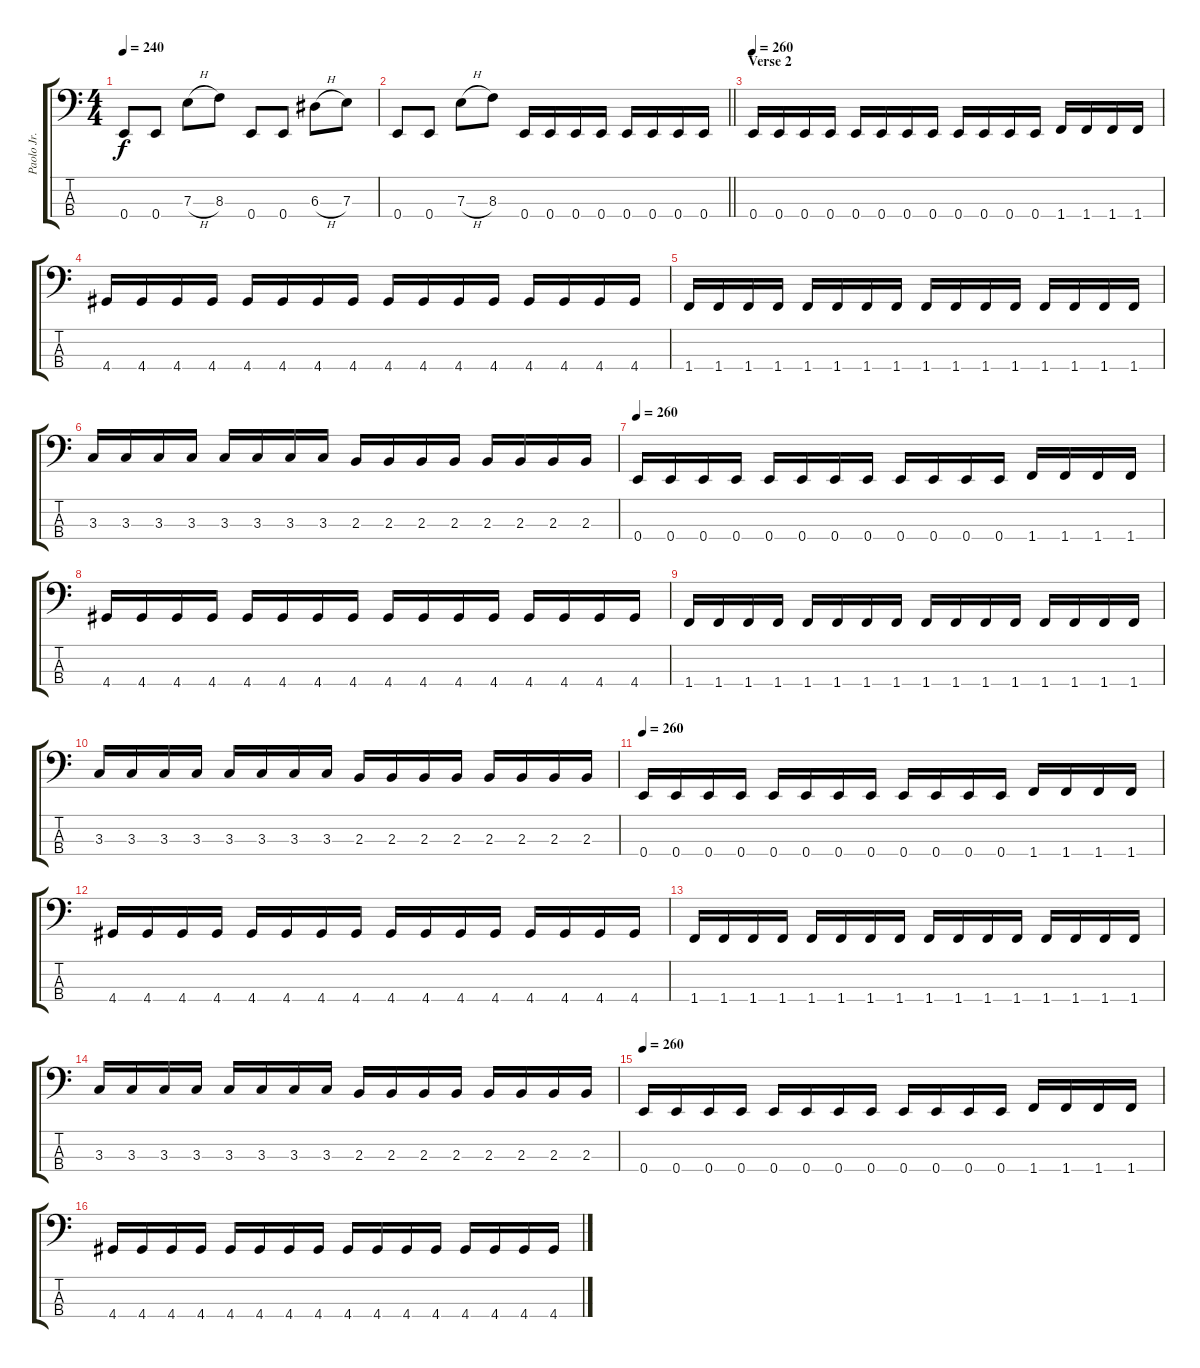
\track ("Paolo Jr." "Paolo Jr.") {instrument electricbasspick}
\staff {score tabs}
\tuning (G2 D2 A1 E1) {hide}
\ts (4 4)
\tempo 240
\clef f4
\ks c
0.4.8{dy f} 0.4.8 7.3{h}.8 8.3.8 0.4.8 0.4.8 6.3{h}.8 7.3.8 |
\barLineRight lightlight
0.4.8 0.4.8 7.3{h}.8 8.3.8 0.4.16 0.4.16 0.4.16 0.4.16 0.4.16 0.4.16 0.4.16 0.4.16 |
\section ("" "Verse 2")
\tempo 260
0.4.16 0.4.16 0.4.16 0.4.16 0.4.16 0.4.16 0.4.16 0.4.16 0.4.16 0.4.16 0.4.16 0.4.16 1.4.16 1.4.16 1.4.16 1.4.16 |
4.4.16 4.4.16 4.4.16 4.4.16 4.4.16 4.4.16 4.4.16 4.4.16 4.4.16 4.4.16 4.4.16 4.4.16 4.4.16 4.4.16 4.4.16 4.4.16 |
1.4.16 1.4.16 1.4.16 1.4.16 1.4.16 1.4.16 1.4.16 1.4.16 1.4.16 1.4.16 1.4.16 1.4.16 1.4.16 1.4.16 1.4.16 1.4.16 |
3.3.16 3.3.16 3.3.16 3.3.16 3.3.16 3.3.16 3.3.16 3.3.16 2.3.16 2.3.16 2.3.16 2.3.16 2.3.16 2.3.16 2.3.16 2.3.16 |
\tempo 260
0.4.16 0.4.16 0.4.16 0.4.16 0.4.16 0.4.16 0.4.16 0.4.16 0.4.16 0.4.16 0.4.16 0.4.16 1.4.16 1.4.16 1.4.16 1.4.16 |
4.4.16 4.4.16 4.4.16 4.4.16 4.4.16 4.4.16 4.4.16 4.4.16 4.4.16 4.4.16 4.4.16 4.4.16 4.4.16 4.4.16 4.4.16 4.4.16 |
1.4.16 1.4.16 1.4.16 1.4.16 1.4.16 1.4.16 1.4.16 1.4.16 1.4.16 1.4.16 1.4.16 1.4.16 1.4.16 1.4.16 1.4.16 1.4.16 |
3.3.16 3.3.16 3.3.16 3.3.16 3.3.16 3.3.16 3.3.16 3.3.16 2.3.16 2.3.16 2.3.16 2.3.16 2.3.16 2.3.16 2.3.16 2.3.16 |
\tempo 260
0.4.16 0.4.16 0.4.16 0.4.16 0.4.16 0.4.16 0.4.16 0.4.16 0.4.16 0.4.16 0.4.16 0.4.16 1.4.16 1.4.16 1.4.16 1.4.16 |
4.4.16 4.4.16 4.4.16 4.4.16 4.4.16 4.4.16 4.4.16 4.4.16 4.4.16 4.4.16 4.4.16 4.4.16 4.4.16 4.4.16 4.4.16 4.4.16 |
1.4.16 1.4.16 1.4.16 1.4.16 1.4.16 1.4.16 1.4.16 1.4.16 1.4.16 1.4.16 1.4.16 1.4.16 1.4.16 1.4.16 1.4.16 1.4.16 |
3.3.16 3.3.16 3.3.16 3.3.16 3.3.16 3.3.16 3.3.16 3.3.16 2.3.16 2.3.16 2.3.16 2.3.16 2.3.16 2.3.16 2.3.16 2.3.16 |
\tempo 260
0.4.16 0.4.16 0.4.16 0.4.16 0.4.16 0.4.16 0.4.16 0.4.16 0.4.16 0.4.16 0.4.16 0.4.16 1.4.16 1.4.16 1.4.16 1.4.16 |
4.4.16 4.4.16 4.4.16 4.4.16 4.4.16 4.4.16 4.4.16 4.4.16 4.4.16 4.4.16 4.4.16 4.4.16 4.4.16 4.4.16 4.4.16 4.4.16
